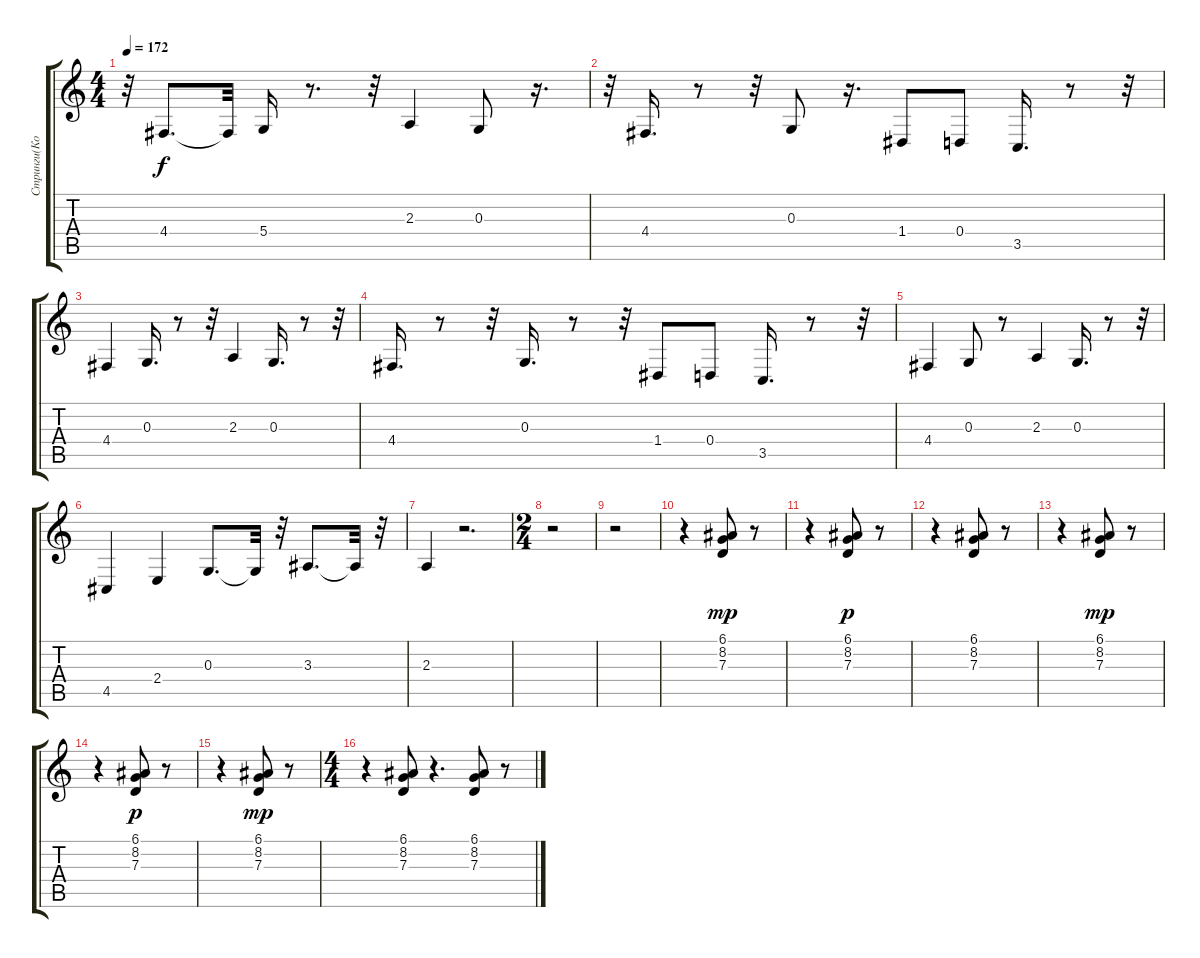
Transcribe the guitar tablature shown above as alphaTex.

\track ("Стринги(Козлов)" "Стринги(Ко") {instrument stringensemble1}
\staff {score tabs}
\tuning (E4 B3 G3 D3 A2 E2) {hide}
\ts (4 4)
\tempo 172
\clef g2
\ks c
r.32{dy f} 4.4.8{d} 4.4{t}.32 5.4.16 r.8{d} r.32 2.3.4 0.3.8 r.16{d} |
r.32 4.4.16{d} r.8 r.32 0.3.8 r.16{d} 1.4.8 0.4.8 3.5.16{d} r.8 r.32 |
4.4.4 0.3.16{d} r.8 r.32 2.3.4 0.3.16{d} r.8 r.32 |
4.4.16{d} r.8 r.32 0.3.16{d} r.8 r.32 1.4.8 0.4.8 3.5.16{d} r.8 r.32 |
4.4.4 0.3.8 r.8 2.3.4 0.3.16{d} r.8 r.32 |
4.5.4 2.4.4 0.3.8{d} 0.3{t}.32 r.32 3.3.8{d} 3.3{t}.32 r.32 |
2.3.4 r.2{d} |
\ts (2 4)
r.2 |
r.2 |
r.4 (6.1 8.2 7.3).8{dy mp} r.8 |
r.4 (6.1 8.2 7.3).8{dy p} r.8 |
r.4 (6.1 8.2 7.3).8 r.8 |
r.4 (6.1 8.2 7.3).8{dy mp} r.8 |
r.4 (6.1 8.2 7.3).8{dy p} r.8 |
r.4 (6.1 8.2 7.3).8{dy mp} r.8 |
\ts (4 4)
r.4 (6.1 8.2 7.3).8 r.4{d} (6.1 8.2 7.3).8 r.8
